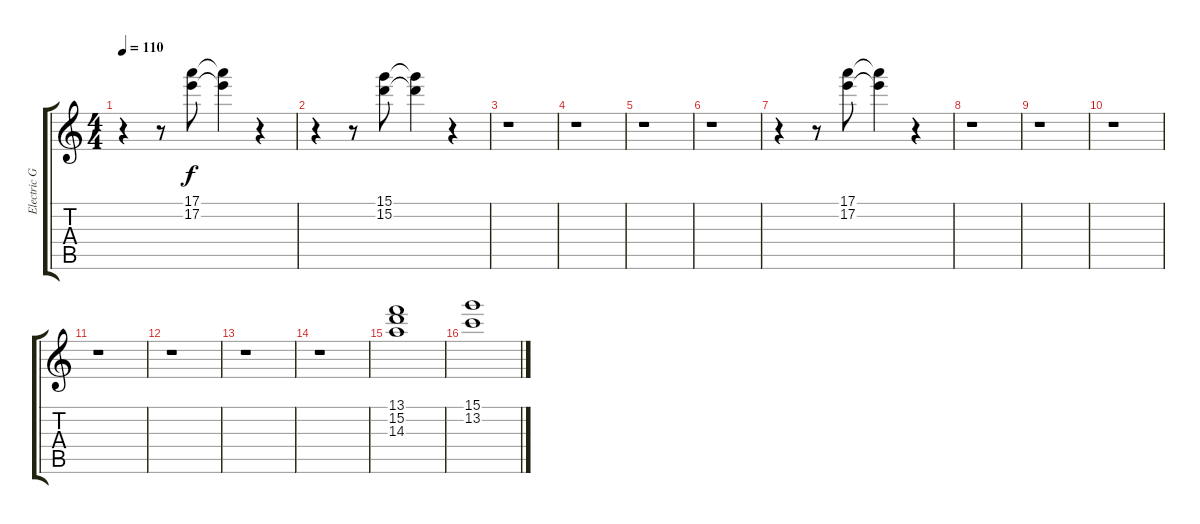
\track ("Electric Guitar" "Electric G") {instrument electricguitarclean}
\staff {score tabs}
\tuning (E4 B3 G3 D3 A2 E2) {hide}
\ts (4 4)
\tempo 110
\clef g2
\ks c
r.4{dy f instrument stringensemble2} r.8 (17.1 17.2).8 (17.1{t} 17.2{t}).4 r.4 |
r.4{instrument stringensemble2} r.8 (15.1 15.2).8 (15.1{t} 15.2{t}).4 r.4 |
r.1 |
r.1 |
r.1 |
r.1 |
r.4{instrument stringensemble2} r.8 (17.1 17.2).8 (17.1{t} 17.2{t}).4 r.4 |
r.1 |
r.1 |
r.1 |
r.1 |
r.1 |
r.1 |
r.1 |
(13.1 15.2 14.3).1{volume 9 instrument stringensemble2} |
(15.1 13.2).1
